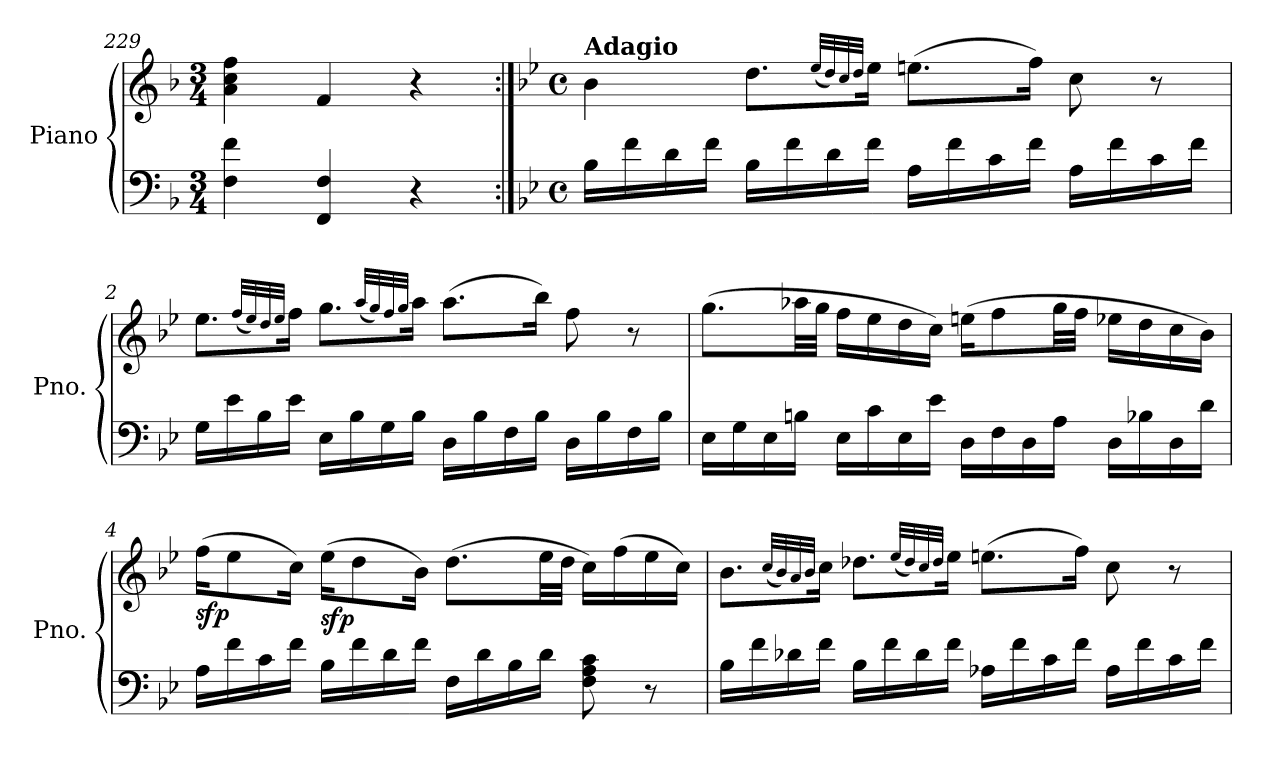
**kern	**kern	**dynam
*part1	*part1	*part1
*staff2	*staff1	*staff1/2
*I"Piano	*	*
*I'Pno.	*	*
*clefF4	*clefG2	*
*k[b-]	*k[b-]	*
*M3/4	*M3/4	*
=229	=229	=229
4F\ 4f\	4a\ 4cc\ 4ff\	.
4FF/ 4F/	4f/	.
4r	4r	.
!!LO:PB:g=z
=1:|!	=1:|!	=1:|!
*k[b-e-]	*k[b-e-]	*
*M4/4	*M4/4	*
*met(c)	*met(c)	*
!	!LO:TX:a:B:t=Adagio	!
16B-\LL	4b-\	.
16f\	.	.
16d\	.	.
16f\JJ	.	.
16B-\LL	8.dd\L	.
16f\	.	.
16d\	.	.
.	(<32qee-!/LLL	.
.	32qdd!/)	.
.	32qcc!/	.
.	32qdd!/JJJ	.
16f\JJ	16ee-\Jk	.
16A\LL	(>8.een\L	.
16f\	.	.
16c\	.	.
16f\JJ	16ff\Jk)	.
16A\LL	8cc\	.
16f\	.	.
16c\	8r	.
16f\JJ	.	.
=2	=2	=2
16G\LL	8.ee-\L	.
16e-\	.	.
16B-\	.	.
.	(<32qff!/LLL	.
.	32qee-!/)	.
.	32qdd!/	.
.	32qee-!/JJJ	.
16e-\JJ	16ff\Jk	.
16E-\LL	8.gg\L	.
16B-\	.	.
16G\	.	.
.	(<32qaa!/LLL	.
.	32qgg!/)	.
.	32qff!/	.
.	32qgg!/JJJ	.
16B-\JJ	16aa\Jk	.
16D\LL	(>8.aa\L	.
16B-\	.	.
16F\	.	.
16B-\JJ	16bb-\Jk)	.
16D\LL	8ff\	.
16B-\	.	.
16F\	8r	.
16B-\JJ	.	.
!!LO:LB:g=z
=3	=3	=3
16E-\LL	(>8.gg\L	.
16G\	.	.
16E-\	.	.
16Bn\JJ	32aa-X\LL	.
.	32gg\JJJ	.
16E-\LL	16ff\LL	.
16c\	16ee-\	.
16E-\	16dd\	.
16e-\JJ	16cc\JJ)	.
16D\LL	(>16een\KL	.
16F\	8ff\	.
16D\	.	.
16A\JJ	32gg\LL	.
.	32ff\JJJ	.
16D\LL	16ee-X\LL	.
16B-X\	16dd\	.
16D\	16cc\	.
16d\JJ	16b-\JJ)	.
=4	=4	=4
!	!	!LO:DY:b
16A\LL	(>16ff\KL	sfp
16f\	8ee-\	.
16c\	.	.
16f\JJ	16cc\Jk)	.
!	!	!LO:DY:b
16B-\LL	(>16ee-\KL	sfp
16f\	8dd\	.
16d\	.	.
16f\JJ	16b-\Jk)	.
16F\LL	(>8.dd\L	.
16d\	.	.
16B-\	.	.
16d\JJ	32ee-\LL	.
.	32dd\JJJ	.
8F\ 8A\ 8c\	16cc\LL)	.
.	(>16ff\	.
8r	16ee-\	.
.	16cc\JJ)	.
=5	=5	=5
16B-\LL	8.b-\L	.
16f\	.	.
16d-X\	.	.
.	(<32qcc!/LLL	.
.	32qb-!/)	.
.	32qa!/	.
.	32qb-!/JJJ	.
16f\JJ	16cc\Jk	.
16B-\LL	8.dd-X\L	.
16f\	.	.
16d-\	.	.
.	(<32qee-!/LLL	.
.	32qdd-!/)	.
.	32qcc!/	.
.	32qdd-!/JJJ	.
16f\JJ	16ee-\Jk	.
16A-X\LL	(>8.een\L	.
16f\	.	.
16c\	.	.
16f\JJ	16ff\Jk)	.
16A-\LL	8cc\	.
16f\	.	.
16c\	8r	.
16f\JJ	.	.
=	=	=
*-	*-	*-
